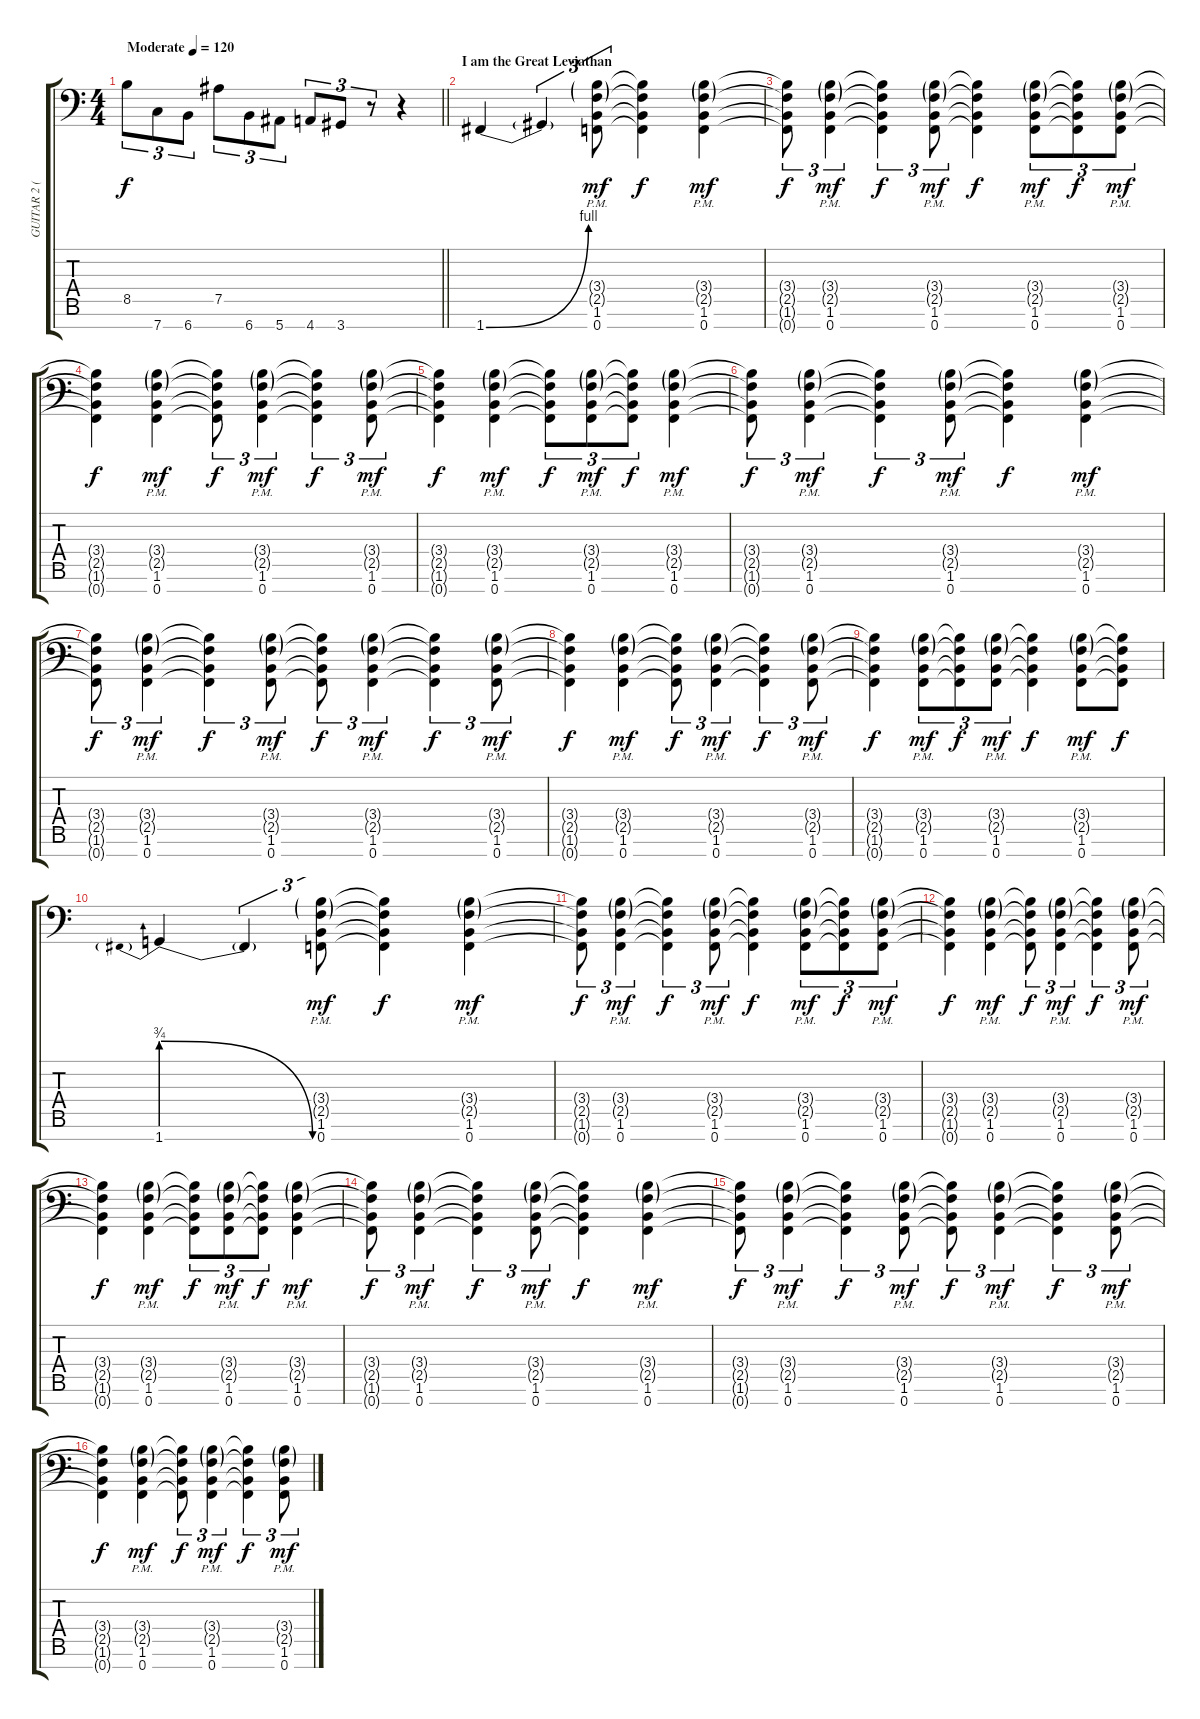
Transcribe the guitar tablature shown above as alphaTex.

\track ("GUITAR 2 (Marten Hagstrom)" "GUITAR 2 (") {instrument distortionguitar}
\staff {score tabs}
\tuning (Bb3 F3 Db3 Ab2 Eb2 Bb1 F1) {hide}
\ts (4 4)
\tempo (120 "Moderate")
\clef f4
\barLineRight lightlight
\ks c
8.5.8{tu (3 2) dy f instrument distortionguitar} 7.7.8{tu (3 2)} 6.7.8{tu (3 2)} 7.5.8{tu (3 2)} 6.7.8{tu (3 2)} 5.7.8{tu (3 2)} 4.7.8{tu (3 2)} 3.7.8{tu (3 2)} r.8{tu (3 2)} r.4 |
\section ("" "I am the Great Leviathan")
1.7{be (bend 0 0 60 4)}.4 1.7{t}.4{tu (3 2)} (3.4{g} 2.5{g pm} 1.6{pm} 0.7{pm}).8{tu (3 2) dy mf} (3.4{t} 2.5{t} 1.6{t} 0.7{t}).4{dy f} (3.4{g} 2.5{g pm} 1.6{pm} 0.7{pm}).4{dy mf} |
(3.4{t} 2.5{t} 1.6{t} 0.7{t}).8{tu (3 2) dy f} (3.4{g} 2.5{g pm} 1.6{pm} 0.7{pm}).4{tu (3 2) dy mf} (3.4{t} 2.5{t} 1.6{t} 0.7{t}).4{tu (3 2) dy f} (3.4{g} 2.5{g pm} 1.6{pm} 0.7{pm}).8{tu (3 2) dy mf} (3.4{t} 2.5{t} 1.6{t} 0.7{t}).4{dy f} (3.4{g} 2.5{g pm} 1.6{pm} 0.7{pm}).8{tu (3 2) dy mf} (3.4{t} 2.5{t} 1.6{t} 0.7{t}).8{tu (3 2) dy f} (3.4{g} 2.5{g pm} 1.6{pm} 0.7{pm}).8{tu (3 2) dy mf} |
(3.4{t} 2.5{t} 1.6{t} 0.7{t}).4{dy f} (3.4{g} 2.5{g pm} 1.6{pm} 0.7{pm}).4{dy mf} (3.4{t} 2.5{t} 1.6{t} 0.7{t}).8{tu (3 2) dy f} (3.4{g} 2.5{g pm} 1.6{pm} 0.7{pm}).4{tu (3 2) dy mf} (3.4{t} 2.5{t} 1.6{t} 0.7{t}).4{tu (3 2) dy f} (3.4{g} 2.5{g pm} 1.6{pm} 0.7{pm}).8{tu (3 2) dy mf} |
(3.4{t} 2.5{t} 1.6{t} 0.7{t}).4{dy f} (3.4{g} 2.5{g pm} 1.6{pm} 0.7{pm}).4{dy mf} (3.4{t} 2.5{t} 1.6{t} 0.7{t}).8{tu (3 2) dy f} (3.4{g} 2.5{g pm} 1.6{pm} 0.7{pm}).8{tu (3 2) dy mf} (3.4{t} 2.5{t} 1.6{t} 0.7{t}).8{tu (3 2) dy f} (3.4{g} 2.5{g pm} 1.6{pm} 0.7{pm}).4{dy mf} |
(3.4{t} 2.5{t} 1.6{t} 0.7{t}).8{tu (3 2) dy f} (3.4{g} 2.5{g pm} 1.6{pm} 0.7{pm}).4{tu (3 2) dy mf} (3.4{t} 2.5{t} 1.6{t} 0.7{t}).4{tu (3 2) dy f} (3.4{g} 2.5{g pm} 1.6{pm} 0.7{pm}).8{tu (3 2) dy mf} (3.4{t} 2.5{t} 1.6{t} 0.7{t}).4{dy f} (3.4{g} 2.5{g pm} 1.6{pm} 0.7{pm}).4{dy mf} |
(3.4{t} 2.5{t} 1.6{t} 0.7{t}).8{tu (3 2) dy f} (3.4{g} 2.5{g pm} 1.6{pm} 0.7{pm}).4{tu (3 2) dy mf} (3.4{t} 2.5{t} 1.6{t} 0.7{t}).4{tu (3 2) dy f} (3.4{g} 2.5{g pm} 1.6{pm} 0.7{pm}).8{tu (3 2) dy mf} (3.4{t} 2.5{t} 1.6{t} 0.7{t}).8{tu (3 2) dy f} (3.4{g} 2.5{g pm} 1.6{pm} 0.7{pm}).4{tu (3 2) dy mf} (3.4{t} 2.5{t} 1.6{t} 0.7{t}).4{tu (3 2) dy f} (3.4{g} 2.5{g pm} 1.6{pm} 0.7{pm}).8{tu (3 2) dy mf} |
(3.4{t} 2.5{t} 1.6{t} 0.7{t}).4{dy f} (3.4{g} 2.5{g pm} 1.6{pm} 0.7{pm}).4{dy mf} (3.4{t} 2.5{t} 1.6{t} 0.7{t}).8{tu (3 2) dy f} (3.4{g} 2.5{g pm} 1.6{pm} 0.7{pm}).4{tu (3 2) dy mf} (3.4{t} 2.5{t} 1.6{t} 0.7{t}).4{tu (3 2) dy f} (3.4{g} 2.5{g pm} 1.6{pm} 0.7{pm}).8{tu (3 2) dy mf} |
(3.4{t} 2.5{t} 1.6{t} 0.7{t}).4{dy f} (3.4{g} 2.5{g pm} 1.6{pm} 0.7{pm}).8{tu (3 2) dy mf} (3.4{t} 2.5{t} 1.6{t} 0.7{t}).8{tu (3 2) dy f} (3.4{g} 2.5{g pm} 1.6{pm} 0.7{pm}).8{tu (3 2) dy mf} (3.4{t} 2.5{t} 1.6{t} 0.7{t}).4{dy f} (3.4{g pm} 2.5{g pm} 1.6{pm} 0.7{pm}).8{dy mf} (3.4{t} 2.5{t} 1.6{t} 0.7{t}).8{dy f} |
1.7{be (prebendrelease 0 3 60 0)}.4 1.7{t}.4{tu (3 2)} (3.4{g} 2.5{g pm} 1.6{pm} 0.7{pm}).8{tu (3 2) dy mf} (3.4{t} 2.5{t} 1.6{t} 0.7{t}).4{dy f} (3.4{g} 2.5{g pm} 1.6{pm} 0.7{pm}).4{dy mf} |
(3.4{t} 2.5{t} 1.6{t} 0.7{t}).8{tu (3 2) dy f} (3.4{g} 2.5{g pm} 1.6{pm} 0.7{pm}).4{tu (3 2) dy mf} (3.4{t} 2.5{t} 1.6{t} 0.7{t}).4{tu (3 2) dy f} (3.4{g} 2.5{g pm} 1.6{pm} 0.7{pm}).8{tu (3 2) dy mf} (3.4{t} 2.5{t} 1.6{t} 0.7{t}).4{dy f} (3.4{g} 2.5{g pm} 1.6{pm} 0.7{pm}).8{tu (3 2) dy mf} (3.4{t} 2.5{t} 1.6{t} 0.7{t}).8{tu (3 2) dy f} (3.4{g} 2.5{g pm} 1.6{pm} 0.7{pm}).8{tu (3 2) dy mf} |
(3.4{t} 2.5{t} 1.6{t} 0.7{t}).4{dy f} (3.4{g} 2.5{g pm} 1.6{pm} 0.7{pm}).4{dy mf} (3.4{t} 2.5{t} 1.6{t} 0.7{t}).8{tu (3 2) dy f} (3.4{g} 2.5{g pm} 1.6{pm} 0.7{pm}).4{tu (3 2) dy mf} (3.4{t} 2.5{t} 1.6{t} 0.7{t}).4{tu (3 2) dy f} (3.4{g} 2.5{g pm} 1.6{pm} 0.7{pm}).8{tu (3 2) dy mf} |
(3.4{t} 2.5{t} 1.6{t} 0.7{t}).4{dy f} (3.4{g} 2.5{g pm} 1.6{pm} 0.7{pm}).4{dy mf} (3.4{t} 2.5{t} 1.6{t} 0.7{t}).8{tu (3 2) dy f} (3.4{g} 2.5{g pm} 1.6{pm} 0.7{pm}).8{tu (3 2) dy mf} (3.4{t} 2.5{t} 1.6{t} 0.7{t}).8{tu (3 2) dy f} (3.4{g} 2.5{g pm} 1.6{pm} 0.7{pm}).4{dy mf} |
(3.4{t} 2.5{t} 1.6{t} 0.7{t}).8{tu (3 2) dy f} (3.4{g} 2.5{g pm} 1.6{pm} 0.7{pm}).4{tu (3 2) dy mf} (3.4{t} 2.5{t} 1.6{t} 0.7{t}).4{tu (3 2) dy f} (3.4{g} 2.5{g pm} 1.6{pm} 0.7{pm}).8{tu (3 2) dy mf} (3.4{t} 2.5{t} 1.6{t} 0.7{t}).4{dy f} (3.4{g} 2.5{g pm} 1.6{pm} 0.7{pm}).4{dy mf} |
(3.4{t} 2.5{t} 1.6{t} 0.7{t}).8{tu (3 2) dy f} (3.4{g} 2.5{g pm} 1.6{pm} 0.7{pm}).4{tu (3 2) dy mf} (3.4{t} 2.5{t} 1.6{t} 0.7{t}).4{tu (3 2) dy f} (3.4{g} 2.5{g pm} 1.6{pm} 0.7{pm}).8{tu (3 2) dy mf} (3.4{t} 2.5{t} 1.6{t} 0.7{t}).8{tu (3 2) dy f} (3.4{g} 2.5{g pm} 1.6{pm} 0.7{pm}).4{tu (3 2) dy mf} (3.4{t} 2.5{t} 1.6{t} 0.7{t}).4{tu (3 2) dy f} (3.4{g} 2.5{g pm} 1.6{pm} 0.7{pm}).8{tu (3 2) dy mf} |
(3.4{t} 2.5{t} 1.6{t} 0.7{t}).4{dy f} (3.4{g} 2.5{g pm} 1.6{pm} 0.7{pm}).4{dy mf} (3.4{t} 2.5{t} 1.6{t} 0.7{t}).8{tu (3 2) dy f} (3.4{g} 2.5{g pm} 1.6{pm} 0.7{pm}).4{tu (3 2) dy mf} (3.4{t} 2.5{t} 1.6{t} 0.7{t}).4{tu (3 2) dy f} (3.4{g} 2.5{g pm} 1.6{pm} 0.7{pm}).8{tu (3 2) dy mf}
